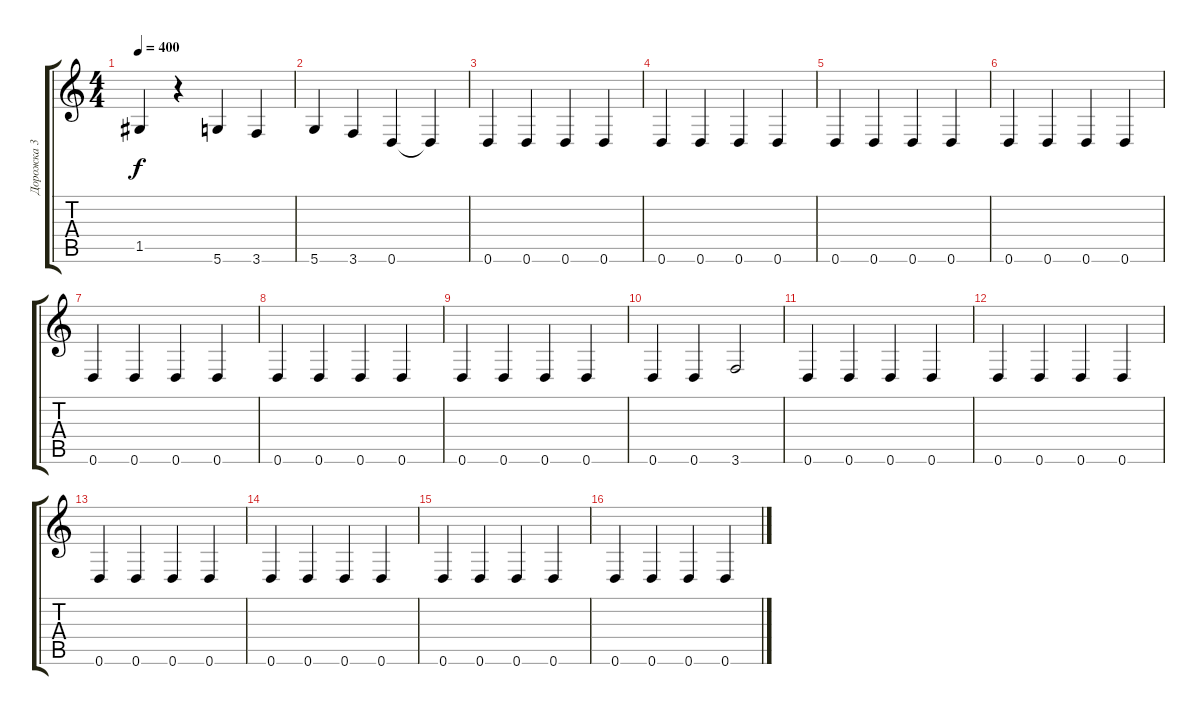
\track ("Дорожка 3" "Дорожка 3") {instrument electricbassfinger}
\staff {score tabs}
\tuning (D4 A3 F3 C3 G2 D2) {hide}
\ts (4 4)
\tempo 400
\clef g2
\ks c
1.5{t}.4{dy f} r.4 5.6.4 3.6.4 |
5.6.4 3.6.4 0.6.4 0.6{t}.4 |
0.6.4 0.6.4 0.6.4 0.6.4 |
0.6.4 0.6.4 0.6.4 0.6.4 |
0.6.4 0.6.4 0.6.4 0.6.4 |
0.6.4 0.6.4 0.6.4 0.6.4 |
0.6.4 0.6.4 0.6.4 0.6.4 |
0.6.4 0.6.4 0.6.4 0.6.4 |
0.6.4 0.6.4 0.6.4 0.6.4 |
0.6.4 0.6.4 3.6.2 |
0.6.4 0.6.4 0.6.4 0.6.4 |
0.6.4 0.6.4 0.6.4 0.6.4 |
0.6.4 0.6.4 0.6.4 0.6.4 |
0.6.4 0.6.4 0.6.4 0.6.4 |
0.6.4 0.6.4 0.6.4 0.6.4 |
0.6.4 0.6.4 0.6.4 0.6.4
